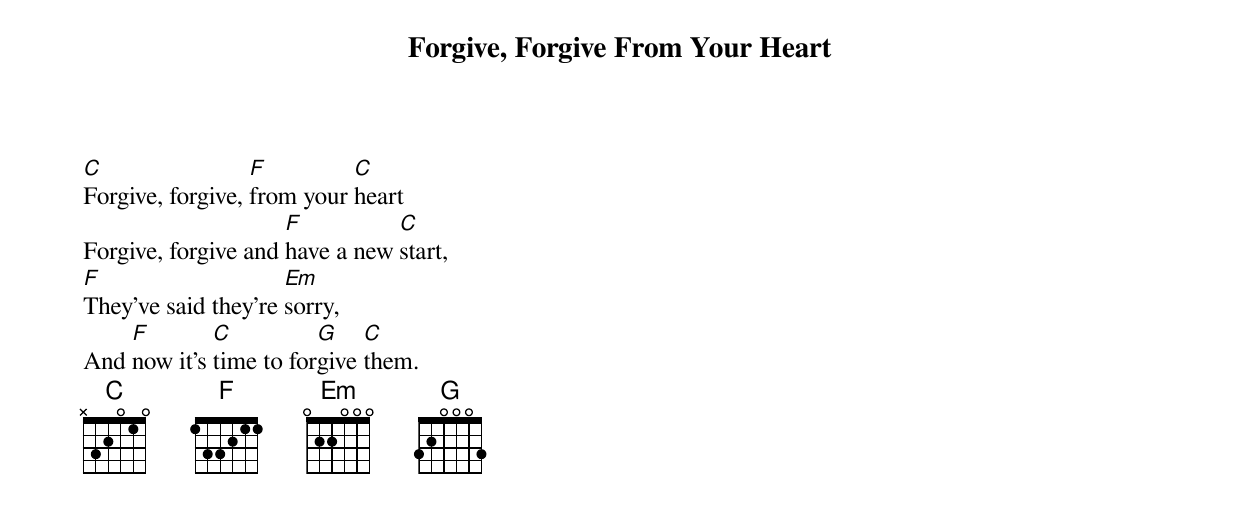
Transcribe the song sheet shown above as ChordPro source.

{title: Forgive, Forgive From Your Heart}


[C]Forgive, forgive, [F]from your [C]heart
Forgive, forgive and [F]have a new [C]start,
[F]They've said they're [Em]sorry,
And [F]now it's [C]time to for[G]give [C]them.
